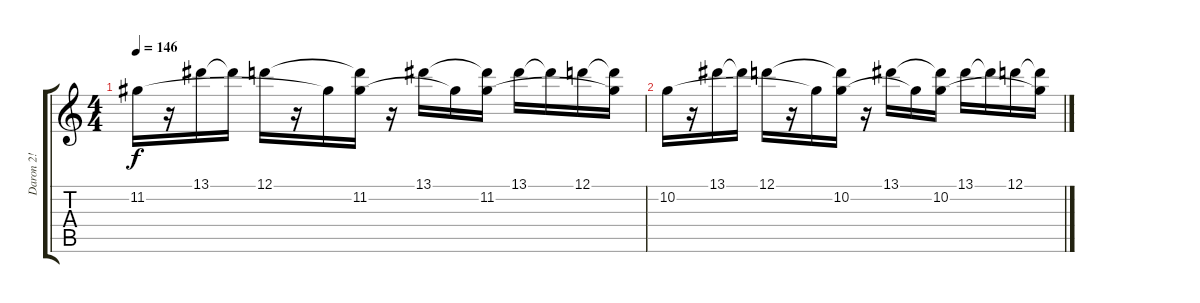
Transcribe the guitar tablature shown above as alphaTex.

\track ("Daron 2!" "Daron 2!") {instrument electricguitarjazz}
\staff {score tabs}
\tuning (D4 A3 F3 C3 G2 C2) {hide}
\ts (4 4)
\tempo 146
\clef g2
\ks c
11.2.16{dy f} r.16 13.1.16 13.1{t}.16 12.1.16 r.16 11.2{t}.16 (12.1{t} 11.2).16 r.16 13.1.16 11.2{t}.16 (13.1{t} 11.2).16 13.1.16 13.1{t}.16 12.1.16 (12.1{t} 11.2{t}).16 |
10.2.16 r.16 13.1.16 13.1{t}.16 12.1.16 r.16 10.2{t}.16 (12.1{t} 10.2).16 r.16 13.1.16 10.2{t}.16 (13.1{t} 10.2).16 13.1.16 13.1{t}.16 12.1.16 (12.1{t} 10.2{t}).16
